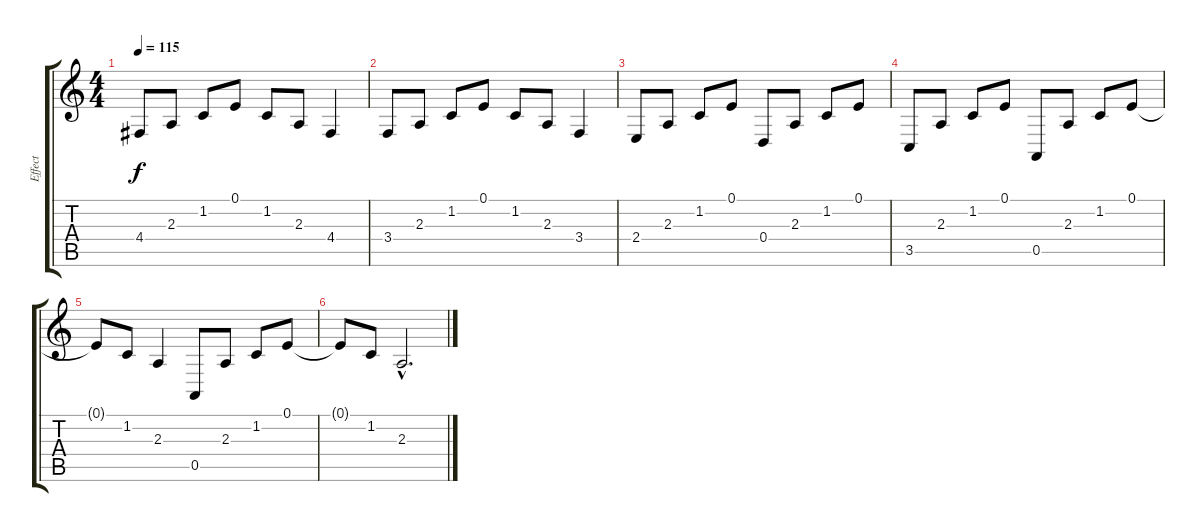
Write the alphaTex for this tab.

\track ("Effect" "Effect") {instrument stringensemble1}
\staff {score tabs}
\tuning (E4 B3 G3 D3 A2 D2) {hide}
\ts (4 4)
\tempo 115
\clef g2
\ks c
4.4.8{dy f} 2.3.8 1.2.8 0.1.8 1.2.8 2.3.8 4.4.4 |
3.4.8 2.3.8 1.2.8 0.1.8 1.2.8 2.3.8 3.4.4 |
2.4.8 2.3.8 1.2.8 0.1.8 0.4.8 2.3.8 1.2.8 0.1.8 |
3.5.8 2.3.8 1.2.8 0.1.8 0.5.8 2.3.8 1.2.8 0.1.8 |
0.1{t}.8 1.2.8 2.3.4 0.5.8 2.3.8 1.2.8 0.1.8 |
0.1{t}.8 1.2.8 2.3{hac}.2{d}
